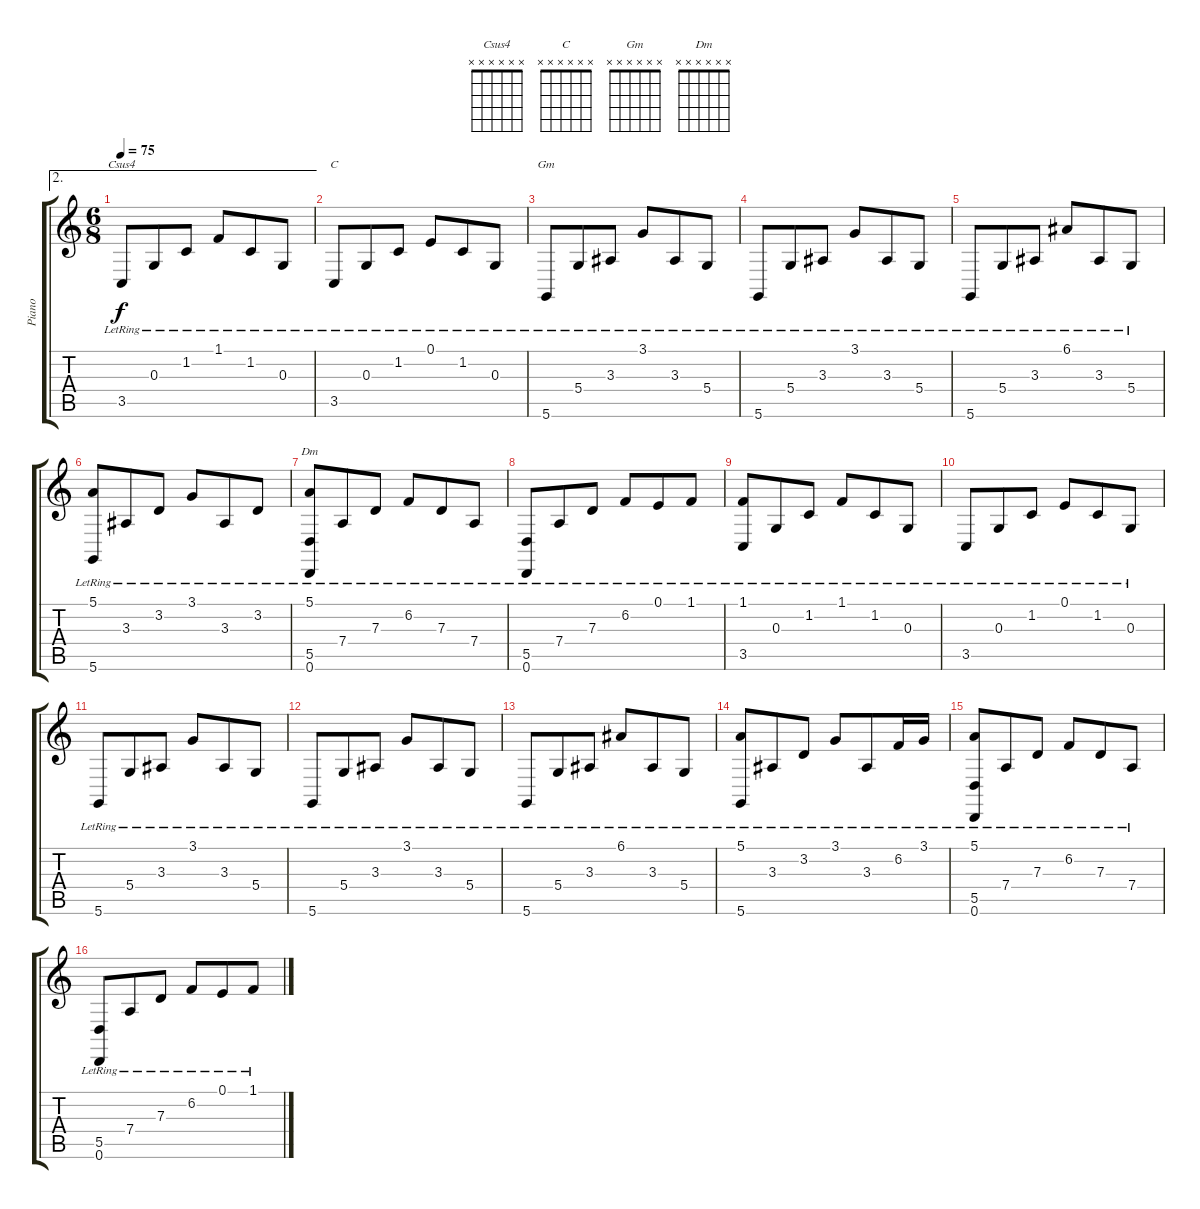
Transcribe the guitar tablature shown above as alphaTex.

\track ("Piano" "Piano") {instrument acousticgrandpiano}
\staff {score tabs}
\tuning (E4 B3 G3 D3 A2 D2) {hide}
\chord ("Csus4" x x x x x x)
\chord ("C" x x x x x x)
\chord ("Gm" x x x x x x)
\chord ("Dm" x x x x x x)
\ae 2
\ts (6 8)
\tempo 75
\clef g2
\ks c
3.5{lr}.8{ch "Csus4" dy f} 0.3{lr}.8 1.2{lr}.8 1.1{lr}.8 1.2{lr}.8 0.3{lr}.8 |
3.5{lr}.8{ch "C"} 0.3{lr}.8 1.2{lr}.8 0.1{lr}.8 1.2{lr}.8 0.3{lr}.8 |
5.6{lr}.8{ch "Gm"} 5.4{lr}.8 3.3{lr}.8 3.1{lr}.8 3.3{lr}.8 5.4{lr}.8 |
5.6{lr}.8 5.4{lr}.8 3.3{lr}.8 3.1{lr}.8 3.3{lr}.8 5.4{lr}.8 |
5.6{lr}.8 5.4{lr}.8 3.3{lr}.8 6.1{lr}.8 3.3{lr}.8 5.4{lr}.8 |
(5.1{lr} 5.6{lr}).8 3.3{lr}.8 3.2{lr}.8 3.1{lr}.8 3.3{lr}.8 3.2{lr}.8 |
(5.1{lr} 5.5{lr} 0.6{lr}).8{ch "Dm"} 7.4{lr}.8 7.3{lr}.8 6.2{lr}.8 7.3{lr}.8 7.4{lr}.8 |
(5.5{lr} 0.6{lr}).8 7.4{lr}.8 7.3{lr}.8 6.2{lr}.8 0.1{lr}.8 1.1{lr}.8 |
(1.1{lr} 3.5{lr}).8 0.3{lr}.8 1.2{lr}.8 1.1{lr}.8 1.2{lr}.8 0.3{lr}.8 |
3.5{lr}.8 0.3{lr}.8 1.2{lr}.8 0.1{lr}.8 1.2{lr}.8 0.3{lr}.8 |
5.6{lr}.8 5.4{lr}.8 3.3{lr}.8 3.1{lr}.8 3.3{lr}.8 5.4{lr}.8 |
5.6{lr}.8 5.4{lr}.8 3.3{lr}.8 3.1{lr}.8 3.3{lr}.8 5.4{lr}.8 |
5.6{lr}.8 5.4{lr}.8 3.3{lr}.8 6.1{lr}.8 3.3{lr}.8 5.4{lr}.8 |
(5.1{lr} 5.6{lr}).8 3.3{lr}.8 3.2{lr}.8 3.1{lr}.8 3.3{lr}.8 6.2{lr}.16 3.1{lr}.16 |
(5.1{lr} 5.5{lr} 0.6{lr}).8 7.4{lr}.8 7.3{lr}.8 6.2{lr}.8 7.3{lr}.8 7.4{lr}.8 |
(5.5{lr} 0.6{lr}).8 7.4{lr}.8 7.3{lr}.8 6.2{lr}.8 0.1{lr}.8 1.1{lr}.8
